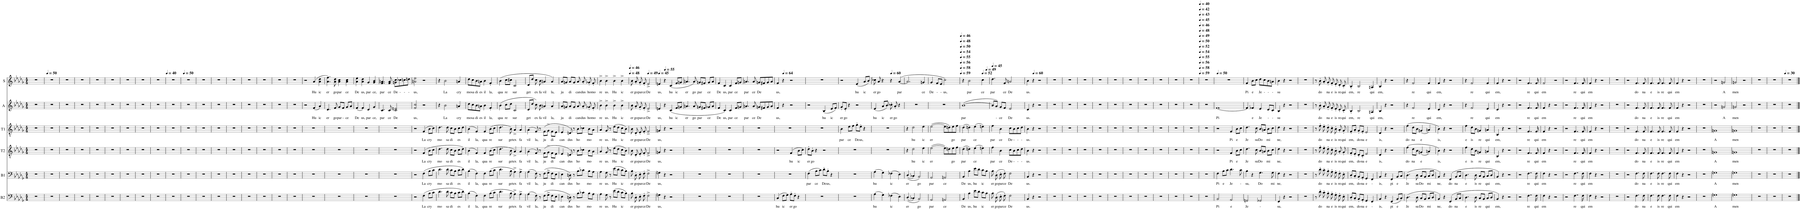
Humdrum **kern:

**kern	**text	**kern	**text	**kern	**text	**kern	**text	**kern	**text	**kern	**text
*part6	*part6	*part5	*part5	*part4	*part4	*part3	*part3	*part2	*part2	*part1	*part1
*staff6	*staff6	*staff5	*staff5	*staff4	*staff4	*staff3	*staff3	*staff2	*staff2	*staff1	*staff1
*I"B2	*	*I"B1	*	*I"T2	*	*I"T1	*	*I"A	*	*I"S	*
*I'B2	*	*I'B1	*	*I'T2	*	*I'T1	*	*I'A	*	*I'S	*
*clefF4	*	*clefF4	*	*clefGv2	*	*clefGv2	*	*clefG2	*	*clefG2	*
*k[b-e-a-d-g-]	*	*k[b-e-a-d-g-]	*	*k[b-e-a-d-g-]	*	*k[b-e-a-d-g-]	*	*k[b-e-a-d-g-]	*	*k[b-e-a-d-g-]	*
*M4/4	*	*M4/4	*	*M4/4	*	*M4/4	*	*M4/4	*	*M4/4	*
=1	=1	=1	=1	=1	=1	=1	=1	=1	=1	=1	=1
1r	.	1r	.	1r	.	1r	.	1r	.	1r	.
=2	=2	=2	=2	=2	=2	=2	=2	=2	=2	=2	=2
1r	.	1r	.	1r	.	1r	.	1r	.	1r	.
=3	=3	=3	=3	=3	=3	=3	=3	=3	=3	=3	=3
1r	.	1r	.	1r	.	1r	.	1r	.	1r	.
=4	=4	=4	=4	=4	=4	=4	=4	=4	=4	=4	=4
1r	.	1r	.	1r	.	1r	.	1r	.	1r	.
=5	=5	=5	=5	=5	=5	=5	=5	=5	=5	=5	=5
1r	.	1r	.	1r	.	1r	.	1r	.	1r	.
=6	=6	=6	=6	=6	=6	=6	=6	=6	=6	=6	=6
1r	.	1r	.	1r	.	1r	.	1r	.	1r	.
=7	=7	=7	=7	=7	=7	=7	=7	=7	=7	=7	=7
1r	.	1r	.	1r	.	1r	.	1r	.	1r	.
=8	=8	=8	=8	=8	=8	=8	=8	=8	=8	=8	=8
1r	.	1r	.	1r	.	1r	.	1r	.	1r	.
=9	=9	=9	=9	=9	=9	=9	=9	=9	=9	=9	=9
1r	.	1r	.	1r	.	1r	.	1r	.	1r	.
=10	=10	=10	=10	=10	=10	=10	=10	=10	=10	=10	=10
1r	.	1r	.	1r	.	1r	.	1r	.	1r	.
=11	=11	=11	=11	=11	=11	=11	=11	=11	=11	=11	=11
1r	.	1r	.	1r	.	1r	.	1r	.	1r	.
=12	=12	=12	=12	=12	=12	=12	=12	=12	=12	=12	=12
1r	.	1r	.	1r	.	1r	.	1r	.	1r	.
=13	=13	=13	=13	=13	=13	=13	=13	=13	=13	=13	=13
1r	.	1r	.	1r	.	1r	.	1r	.	1r	.
=14	=14	=14	=14	=14	=14	=14	=14	=14	=14	=14	=14
1r	.	1r	.	1r	.	1r	.	1r	.	1r	.
=15	=15	=15	=15	=15	=15	=15	=15	=15	=15	=15	=15
1r	.	1r	.	1r	.	1r	.	1r	.	1r	.
=16	=16	=16	=16	=16	=16	=16	=16	=16	=16	=16	=16
1r	.	1r	.	1r	.	1r	.	1r	.	1r	.
=17	=17	=17	=17	=17	=17	=17	=17	=17	=17	=17	=17
1r	.	1r	.	1r	.	1r	.	1r	.	1r	.
=18	=18	=18	=18	=18	=18	=18	=18	=18	=18	=18	=18
1r	.	1r	.	1r	.	1r	.	1r	.	1r	.
=19	=19	=19	=19	=19	=19	=19	=19	=19	=19	=19	=19
1r	.	1r	.	1r	.	1r	.	2r	.	2r	.
!	!	!	!	!	!	!	!	!	!LO:LY:b	!	!LO:LY:b
.	.	.	.	.	.	.	.	(4f/	Hu	(4a-/	Hu
!	!	!	!	!	!	!	!	!	!LO:LY:b	!	!LO:LY:b
.	.	.	.	.	.	.	.	4a-/)	ic	4a-\ 4dd-\	ic
=20	=20	=20	=20	=20	=20	=20	=20	=20	=20	=20	=20
!	!	!	!	!	!	!	!	!	!LO:LY:b	!	!LO:LY:b
1r	.	1r	.	1r	.	1r	.	4.d-/	er	4.a-\ 4.ff\)	er
!	!	!	!	!	!	!	!	!	!LO:LY:b	!	!LO:LY:b
.	.	.	.	.	.	.	.	8f/	go	8a-\ 8dd-\	go
!	!	!	!	!	!	!	!	!	!LO:LY:b	!	!LO:LY:b
.	.	.	.	.	.	.	.	8g-/L	par	4a-\ 4cc\	par
!	!	!	!	!	!	!	!	!	!LO:LY:b	!	!
.	.	.	.	.	.	.	.	8f/J	-	.	.
!	!	!	!	!	!	!	!	!	!LO:LY:b	!	!LO:LY:b
.	.	.	.	.	.	.	.	8g-/L	ce	4a-\ 4cc\	ce
.	.	.	.	.	.	.	.	8a-/J	.	.	.
=21	=21	=21	=21	=21	=21	=21	=21	=21	=21	=21	=21
!	!	!	!	!	!	!	!	!	!LO:LY:b	!	!LO:LY:b
1r	.	1r	.	1r	.	1r	.	(4f/	De	4a-\ 4ee-\	De
!	!	!	!	!	!	!	!	!	!LO:LY:b	!	!LO:LY:b
.	.	.	.	.	.	.	.	4f/)	us,	4a-\ 4dd-\	us,
!	!	!	!	!	!	!	!	!	!LO:LY:b	!	!LO:LY:b
.	.	.	.	.	.	.	.	4d-/	par	4g-/	par
!	!	!	!	!	!	!	!	!	!LO:LY:b	!	!LO:LY:b
.	.	.	.	.	.	.	.	4g-/	ce,	4g-/ 4b-/	ce,
=22	=22	=22	=22	=22	=22	=22	=22	=22	=22	=22	=22
!	!	!	!	!	!	!	!	!	!LO:LY:b	!	!LO:LY:b
1r	.	1r	.	1r	.	1r	.	4.c/	par	4.f/ 4.an/	par
!	!	!	!	!	!	!	!	!	!LO:LY:b	!	!LO:LY:b
.	.	.	.	.	.	.	.	8c/	ce	8f/ 8a/	ce
!	!	!	!	!	!	!	!	!	!LO:LY:b	!	!LO:LY:b
.	.	.	.	.	.	.	.	2c/ 2en/	De	8gn\ 8cc\L	De
!	!	!	!	!	!	!	!	!	!	!	!LO:LY:b
.	.	.	.	.	.	.	.	.	.	8cc-X\	-
!	!	!	!	!	!	!	!	!	!	!	!LO:LY:b
.	.	.	.	.	.	.	.	.	.	8ccn\	-
!	!	!	!	!	!	!	!	!	!	!	!LO:LY:b
.	.	.	.	.	.	.	.	.	.	8ddn\J	-
=23	=23	=23	=23	=23	=23	=23	=23	=23	=23	=23	=23
!	!	!	!	!	!	!	!	!	!LO:LY:b	!	!LO:LY:b
2r	.	2r	.	2r	.	2r	.	2f/ 2cc/	us,	2an\ 2ee-\	us,
!	!LO:LY:b	!	!LO:LY:b	!	!LO:LY:b	!	!LO:LY:b	!	!	!	!
(4F\	La	(4F\	La	(4F/	La	(4F/	La	2r	.	2r	.
!	!LO:LY:b	!	!LO:LY:b	!	!LO:LY:b	!	!LO:LY:b	!	!	!	!
8B-\L	cry	8B-\L	cry	8B-\L	cry	8B-\L	cry	.	.	.	.
8c\J	.	8c\J	.	8c\J	.	8c\J)	.	.	.	.	.
=24	=24	=24	=24	=24	=24	=24	=24	=24	=24	=24	=24
!	!LO:LY:b	!	!LO:LY:b	!	!LO:LY:b	!	!LO:LY:b	!	!	!	!
4.d-\	mo	4.d-\	mo	4.d-\	mo	4.d-\	mo	4r	.	4r	.
!	!	!	!	!	!	!	!	!	!LO:LY:b	!	!LO:LY:b
.	.	.	.	.	.	.	.	2b-\	La	2b-\	La
!	!LO:LY:b	!	!LO:LY:b	!	!LO:LY:b	!	!LO:LY:b	!	!	!	!
8d-\	sa	8d-\	sa	8d-\	sa	8d-\	sa	.	.	.	.
!	!LO:LY:b	!	!LO:LY:b	!	!LO:LY:b	!	!LO:LY:b	!	!	!	!
8c\L	di	8c\L	di	8c\L	di	8c\L	di	.	.	.	.
8B-\J	.	8B-\J	.	8B-\J	.	8B-\J	.	.	.	.	.
!	!LO:LY:b	!	!LO:LY:b	!	!LO:LY:b	!	!LO:LY:b	!	!LO:LY:b	!	!LO:LY:b
8c\L	es	8c\L	es	8c\L	es	8c\L	es	4an/	cry	4an/	cry
8d-\J)	.	8d-\J)	.	8d-\J)	.	8d-\J	.	.	.	.	.
=25	=25	=25	=25	=25	=25	=25	=25	=25	=25	=25	=25
!	!LO:LY:b	!	!LO:LY:b	!	!LO:LY:b	!	!LO:LY:b	!	!LO:LY:b	!	!LO:LY:b
(4B-\	il	(4B-\	il	(4B-\	il	(4B-\	il	8dd-\L	mo	8dd-\L	mo
!	!	!	!	!	!	!	!	!	!LO:LY:b	!	!LO:LY:b
.	.	.	.	.	.	.	.	8cc\	sa	8cc\	sa
!	!LO:LY:b	!	!LO:LY:b	!	!LO:LY:b	!	!LO:LY:b	!	!LO:LY:b	!	!LO:LY:b
4F\)	la,	4F\)	la,	4F/)	la,	4F/)	la,	8b-\	di	8b-\	di
!	!	!	!	!	!	!	!	!	!LO:LY:b	!	!LO:LY:b
.	.	.	.	.	.	.	.	8an\J	es	8an\J	es
!	!LO:LY:b	!	!LO:LY:b	!	!LO:LY:b	!	!LO:LY:b	!	!LO:LY:b	!	!LO:LY:b
4F\	qua	4F\	qua	4F/	qua	4F/	qua	4b-\	il	4b-\	il
!	!LO:LY:b	!	!LO:LY:b	!	!LO:LY:b	!	!LO:LY:b	!	!LO:LY:b	!	!LO:LY:b
(8B-\L	re	(8B-\L	re	(8B-\L	re	(8B-\L	re	4f'/	la,	4f'/	la,
8c\J	.	8c\J	.	8c\J	.	8c\J	.	.	.	.	.
=26	=26	=26	=26	=26	=26	=26	=26	=26	=26	=26	=26
!	!LO:LY:b	!	!LO:LY:b	!	!LO:LY:b	!	!LO:LY:b	!	!LO:LY:b	!	!LO:LY:b
4.d-\	sur	4.d-\	sur	4.d-\	sur	4.d-\	sur	(4b-\	qua	(4b-\	qua
!	!	!	!	!	!	!	!	!	!LO:LY:b	!	!LO:LY:b
.	.	.	.	.	.	.	.	8cc\L	re	8cc\L	re
!	!LO:LY:b	!	!LO:LY:b	!	!LO:LY:b	!	!LO:LY:b	!	!	!	!
8B-\	get	8B-\	get	8B-\	get	8B-\)	get	8dd-\J	.	8cc#X\J	.
!	!LO:LY:b	!	!LO:LY:b	!	!LO:LY:b	!	!LO:LY:b	!	!LO:LY:b	!	!LO:LY:b
4A-^\)	ex	4A-^\)	ex	4A-^/)	ex	4A-^/	ex	2c/	sur	2c/	sur
!	!LO:LY:b	!	!LO:LY:b	!	!LO:LY:b	!	!LO:LY:b	!	!	!	!
4A-^\	fa	4A-^\	fa	4A-/	fa	4A-/	fa	.	.	.	.
=27	=27	=27	=27	=27	=27	=27	=27	=27	=27	=27	=27
!	!LO:LY:b	!	!LO:LY:b	!	!LO:LY:b	!	!LO:LY:b	!	!LO:LY:b	!	!LO:LY:b
(4A-\	vil	(4A-\	vil	(4A-\	vil	(4A-\	vil	8d-/L	get	8d-/L	get
.	.	.	.	.	.	.	.	8dd-/J	.	8dd-/J	.
!	!LO:LY:b	!	!LO:LY:b	!	!LO:LY:b	!	!LO:LY:b	!	!LO:LY:b	!	!LO:LY:b
8F\)	la,	8F\)	la,	8F/)	la,	8F/)	la,	8cc\)	ex	8cc\	ex
!	!	!	!	!	!	!	!	!	!LO:LY:b	!	!LO:LY:b
8r	.	8r	.	8r	.	8r	.	8b-\	fa	8b-\	fa
!	!LO:LY:b	!	!LO:LY:b	!	!LO:LY:b	!	!LO:LY:b	!	!LO:LY:b	!	!LO:LY:b
(8F\L	ju	(8F\L	ju	(8F\L	ju	(8F\L	ju	4an/	vil	4an/	vil
8G-^\J	.	8G-^\J	.	8G-^\J	.	8G-^\J	.	.	.	.	.
!	!LO:LY:b	!	!LO:LY:b	!	!LO:LY:b	!	!LO:LY:b	!	!LO:LY:b	!	!LO:LY:b
8F\L	di	8F\L	di	8F\L	di	8F\L	di	4a/	la,	4a/)	la,
8E-\J	.	8E-\J	.	8E-\J	.	8E-\J	.	.	.	.	.
=28	=28	=28	=28	=28	=28	=28	=28	=28	=28	=28	=28
!	!LO:LY:b	!	!LO:LY:b	!	!LO:LY:b	!	!LO:LY:b	!	!LO:LY:b	!	!LO:LY:b
4E-\	can	4E-\	can	4E-/	can	4E-/	can	8a-/L	ju	8a-/L	ju
.	.	.	.	.	.	.	.	8gn/J	.	8gn/J	.
!	!LO:LY:b	!	!LO:LY:b	!	!LO:LY:b	!	!LO:LY:b	!	!LO:LY:b	!	!LO:LY:b
8Dn\)	dus	8Dn\)	dus	8Dn/)	dus	8Dn/)	dus	8a-/L	di	8a-/L	di
8r	.	8r	.	8r	.	8r	.	8g/J	.	8g/J	.
!	!LO:LY:b	!	!LO:LY:b	!	!LO:LY:b	!	!LO:LY:b	!	!LO:LY:b	!	!LO:LY:b
8B-\L	ho	8B-\L	ho	8B-\L	ho	8B-\L	ho	8a-/	can	8a-/	can
!	!	!	!	!	!	!	!	!	!LO:LY:b	!	!LO:LY:b
8c-X\J	.	8c-X\J	.	8c-X\J	.	8c-X\J	.	8a-'/	dus	8a-'/	dus
!	!LO:LY:b	!	!LO:LY:b	!	!LO:LY:b	!	!LO:LY:b	!	!LO:LY:b	!	!LO:LY:b
8B-\L	mo	8B-\L	mo	8B-\L	mo	8B-\L	mo	8g-X'/	ho	8g-X'/	ho
!	!	!	!	!	!	!	!	!	!LO:LY:b	!	!LO:LY:b
8A-\J	.	8A-\J	.	8A-\J	.	8A-\J	.	8f'/	mo	8f'/	mo
=29	=29	=29	=29	=29	=29	=29	=29	=29	=29	=29	=29
!	!LO:LY:b	!	!LO:LY:b	!	!LO:LY:b	!	!LO:LY:b	!	!LO:LY:b	!	!LO:LY:b
4A-\	re	4A-\	re	4A-/	re	4A-/	re	4b-^\	re	4b-^\	re
!	!LO:LY:b	!	!LO:LY:b	!	!LO:LY:b	!	!LO:LY:b	!	!LO:LY:b	!	!LO:LY:b
8G-\	us.	8G-\	us.	8G-/	us.	8G-/	us.	4b-^\	us.	4b-^\	us.
8r	.	8r	.	8r	.	8r	.	.	.	.	.
!	!LO:LY:b	!	!LO:LY:b	!	!LO:LY:b	!	!LO:LY:b	!	!LO:LY:b	!	!LO:LY:b
(8e-\L	Hu	(8e-\L	Hu	(8e-\L	Hu	(8e-\L	Hu	4b-^\	Hu	4b-^\	Hu
8d-\J	.	8d-\J	.	8d-\J	.	8d-\J	.	.	.	.	.
!	!LO:LY:b	!	!LO:LY:b	!	!LO:LY:b	!	!LO:LY:b	!	!LO:LY:b	!	!LO:LY:b
8c\L	ic	8c\L	ic	8c\L	ic	8c\L	ic	4b-^\	ic	4b-^\	ic
8B-\J)	.	8B-\J)	.	8B-\J)	.	8B-\J)	.	.	.	.	.
=30	=30	=30	=30	=30	=30	=30	=30	=30	=30	=30	=30
!	!LO:LY:b	!	!LO:LY:b	!	!LO:LY:b	!	!LO:LY:b	!	!LO:LY:b	!	!LO:LY:b
8B-\	er	8B-\	er	8B-\	er	8B-\	er	8b-\	er	8b-\	er
!	!LO:LY:b	!	!LO:LY:b	!	!LO:LY:b	!	!LO:LY:b	!	!LO:LY:b	!	!LO:LY:b
8D-'\	go	8D-'\	go	8D-'/	go	8D-'/	go	8a-'/	go	8a-'/	go
!	!LO:LY:b	!	!LO:LY:b	!	!LO:LY:b	!	!LO:LY:b	!	!LO:LY:b	!	!LO:LY:b
8E-'\	par	8E-'\	par	8E-'/	par	8E-'/	par	8g-'/	par	8g-'/	par
!	!LO:LY:b	!	!LO:LY:b	!	!LO:LY:b	!	!LO:LY:b	!	!LO:LY:b	!	!LO:LY:b
8F'\	ce	8F'\	ce	8F'/	ce	8F'/	ce	8f'/	ce	8f'/	ce
!	!LO:LY:b	!	!LO:LY:b	!	!LO:LY:b	!	!LO:LY:b	!	!LO:LY:b	!	!LO:LY:b
2F^\	De	2F^\	De	2F^/	De	2F^/	De	2e-^/	De	2e-^/	De
=31	=31	=31	=31	=31	=31	=31	=31	=31	=31	=31	=31
!	!LO:LY:b	!	!LO:LY:b	!	!LO:LY:b	!	!LO:LY:b	!	!LO:LY:b	!	!LO:LY:b
4Gn\	us,	4Gn\	us,	4Gn/	us,	4Gn/	us,	4en/	us,	4en/	us,
4r	.	4r	.	4r	.	4r	.	4r	.	4r	.
!	!	!	!	!	!	!	!	!	!LO:LY:b	!	!LO:LY:b
2r	.	2r	.	2r	.	2r	.	(4c/	hu	(4c/	hu
!	!	!	!	!	!	!	!	!	!LO:LY:b	!	!LO:LY:b
.	.	.	.	.	.	.	.	8f/L	ic	8f/L	ic
.	.	.	.	.	.	.	.	8gn/J	.	8gn/J	.
=32	=32	=32	=32	=32	=32	=32	=32	=32	=32	=32	=32
!	!	!	!	!	!	!	!	!	!LO:LY:b	!	!LO:LY:b
1r	.	1r	.	1r	.	1r	.	4.an/	er	4.an/	er
!	!	!	!	!	!	!	!	!	!LO:LY:b	!	!LO:LY:b
.	.	.	.	.	.	.	.	8a/	go	8a/)	go
!	!	!	!	!	!	!	!	!	!LO:LY:b	!	!LO:LY:b
.	.	.	.	.	.	.	.	8gn/L	par	8gn/L	par
.	.	.	.	.	.	.	.	8f#X/J	.	8f#X/J	.
!	!	!	!	!	!	!	!	!	!LO:LY:b	!	!LO:LY:b
.	.	.	.	.	.	.	.	8g-X/L	ce	8g/L	ce
.	.	.	.	.	.	.	.	8a/J	.	8a/J	.
=33	=33	=33	=33	=33	=33	=33	=33	=33	=33	=33	=33
!	!	!	!	!	!	!	!	!	!LO:LY:b	!	!LO:LY:b
1r	.	1r	.	1r	.	1r	.	4f/	De	4f/	De
!	!	!	!	!	!	!	!	!	!LO:LY:b	!	!LO:LY:b
.	.	.	.	.	.	.	.	4c/)	us,	4c/	us,
!	!	!	!	!	!	!	!	!	!LO:LY:b	!	!LO:LY:b
.	.	.	.	.	.	.	.	4c/	par	4c/	par
!	!	!	!	!	!	!	!	!	!LO:LY:b	!	!LO:LY:b
.	.	.	.	.	.	.	.	8f/L	ce	8f/L	ce
.	.	.	.	.	.	.	.	8gn/J	.	8gn/J	.
=34	=34	=34	=34	=34	=34	=34	=34	=34	=34	=34	=34
!	!	!	!	!	!	!	!	!	!LO:LY:b	!	!LO:LY:b
1r	.	1r	.	1r	.	1r	.	4.an/	par	4.an/	par
!	!	!	!	!	!	!	!	!	!LO:LY:b	!	!LO:LY:b
.	.	.	.	.	.	.	.	8a/	ce	8a/	ce
!	!	!	!	!	!	!	!	!	!LO:LY:b	!	!LO:LY:b
.	.	.	.	.	.	.	.	8gn/L	De	8gn/L	De
.	.	.	.	.	.	.	.	8f#X/	.	8f#X/	.
.	.	.	.	.	.	.	.	8g/	.	8g/	.
.	.	.	.	.	.	.	.	8a/J	.	8a/J	.
=35	=35	=35	=35	=35	=35	=35	=35	=35	=35	=35	=35
!	!LO:LY:b	!	!	!	!	!	!	!	!LO:LY:b	!	!LO:LY:b
(4C/	hu	1r	.	2r	.	1r	.	4f/	us,	4f/	us,
!	!LO:LY:b	!	!	!	!	!	!	!	!	!	!
8F\L	ic	.	.	.	.	.	.	4r	.	4r	.
8G-\J)	.	.	.	.	.	.	.	.	.	.	.
!	!LO:LY:b	!	!	!	!LO:LY:b	!	!	!	!	!	!
8A-'\L	er	.	.	(4F/	hu	.	.	2r	.	2r	.
!	!LO:LY:b	!	!	!	!	!	!	!	!	!	!
8F'\J	go	.	.	.	.	.	.	.	.	.	.
!	!	!	!	!	!LO:LY:b	!	!	!	!	!	!
4r	.	.	.	8B-\L	ic	.	.	.	.	.	.
.	.	.	.	8c\J)	.	.	.	.	.	.	.
=36	=36	=36	=36	=36	=36	=36	=36	=36	=36	=36	=36
!	!	!	!LO:LY:b	!	!LO:LY:b	!	!	!	!	!	!
1r	.	(4F\	par	8d-'\L	er	1r	.	2r	.	1r	.
!	!	!	!	!	!LO:LY:b	!	!	!	!	!	!
.	.	.	.	8B-'\J	go	.	.	.	.	.	.
!	!	!	!LO:LY:b	!	!	!	!	!	!	!	!
.	.	8B-\L	ce	4r	.	.	.	.	.	.	.
.	.	8c\J)	.	.	.	.	.	.	.	.	.
!	!	!	!LO:LY:b	!	!	!	!	!	!LO:LY:b	!	!
.	.	8d-'\L	De	2r	.	.	.	(4B-/	hu	.	.
!	!	!	!LO:LY:b	!	!	!	!	!	!	!	!
.	.	8B-'\J	us,	.	.	.	.	.	.	.	.
!	!	!	!	!	!	!	!	!	!LO:LY:b	!	!
.	.	4r	.	.	.	.	.	8e-/L	ic	.	.
.	.	.	.	.	.	.	.	8f/J)	.	.	.
=37	=37	=37	=37	=37	=37	=37	=37	=37	=37	=37	=37
!	!	!	!	!	!	!	!LO:LY:b	!	!LO:LY:b	!	!
1r	.	1r	.	1r	.	4B-\	par	8g-'/L	er	2r	.
!	!	!	!	!	!	!	!	!	!LO:LY:b	!	!
.	.	.	.	.	.	.	.	8e-'/J	go	.	.
!	!	!	!	!	!	!	!LO:LY:b	!	!	!	!
.	.	.	.	.	.	8e-\L	ce	4r	.	.	.
.	.	.	.	.	.	8f\J	.	.	.	.	.
!	!	!	!	!	!	!	!LO:LY:b	!	!	!	!LO:LY:b
.	.	.	.	.	.	8g-'\L	De	2r	.	(4e-/	hu
!	!	!	!	!	!	!	!LO:LY:b	!	!	!	!
.	.	.	.	.	.	8e-'\J	us,	.	.	.	.
!	!	!	!	!	!	!	!	!	!	!	!LO:LY:b
.	.	.	.	.	.	4r	.	.	.	8a-/L	ic
.	.	.	.	.	.	.	.	.	.	8b-/J)	.
=38	=38	=38	=38	=38	=38	=38	=38	=38	=38	=38	=38
!	!LO:LY:b	!	!LO:LY:b	!	!	!	!	!	!LO:LY:b	!	!LO:LY:b
(4A-\	hu	(4A-\	hu	1r	.	1r	.	(4e-/	hu	8cc-X\	er
!	!	!	!	!	!	!	!	!	!	!	!LO:LY:b
.	.	.	.	.	.	.	.	.	.	8a-/	go
!	!	!	!	!	!	!	!	!	!LO:LY:b	!	!
4G-\)	.	4G-\)	.	.	.	.	.	8a-/L	ic	4r	.
.	.	.	.	.	.	.	.	8b-/J)	.	.	.
!	!LO:LY:b	!	!LO:LY:b	!	!	!	!	!	!LO:LY:b	!	!
(4F-X\	ic	(4F-X\	ic	.	.	.	.	8cc-X'\	er	4r	.
!	!	!	!	!	!	!	!	!	!LO:LY:b	!	!
.	.	.	.	.	.	.	.	8a-'/	go	.	.
!	!	!	!	!	!	!	!	!	!	!	!LO:LY:b
4E-\)	.	4E-\)	.	.	.	.	.	4r	.	([4a-/	par
=39	=39	=39	=39	=39	=39	=39	=39	=39	=39	=39	=39
!	!LO:LY:b	!	!LO:LY:b	!	!	!	!	!	!	!	!
((4D-/	er	((4D-/	er	4r	.	4r	.	1r	.	2.a-/]	.
!	!	!	!	!	!LO:LY:b	!	!LO:LY:b	!	!	!	!
4C-X/)	.	4C-X/)	.	2d-\	hu	2d-\	hu	.	.	.	.
!	!LO:LY:b	!	!LO:LY:b	!	!	!	!	!	!	!	!
2BB-/)	go	2BB-/)	go	.	.	.	.	.	.	.	.
!	!	!	!	!	!LO:LY:b	!	!LO:LY:b	!	!	!	!LO:LY:b
.	.	.	.	4e-\	ic	4e-\	ic	.	.	4gn/	ce
=40	=40	=40	=40	=40	=40	=40	=40	=40	=40	=40	=40
!	!LO:LY:b	!	!LO:LY:b	!	!LO:LY:b	!	!LO:LY:b	!	!	!	!LO:LY:b
2AA-/	par	2AA-/	par	([2e-\	er	([2e-\	er	1r	.	4g-/	De
!	!	!	!	!	!	!	!	!	!	!	!LO:LY:b
.	.	.	.	.	.	.	.	.	.	8f/L	-
!	!	!	!	!	!	!	!	!	!	!	!LO:LY:b
.	.	.	.	.	.	.	.	.	.	8e-/J	-
!	!LO:LY:b	!	!LO:LY:b	!	!	!	!	!	!	!	!LO:LY:b
2AAn/	ce	2AAn/	ce	8e-\L])	.	8e-\L]	.	.	.	2cc\)	us,
.	.	.	.	8dn\	.	8dn\)	.	.	.	.	.
!	!	!	!	!	!LO:LY:b	!	!LO:LY:b	!	!	!	!
.	.	.	.	8e-\	go	8e-\	go	.	.	.	.
.	.	.	.	8f\J	.	8f\J	.	.	.	.	.
=41	=41	=41	=41	=41	=41	=41	=41	=41	=41	=41	=41
!	!LO:LY:b	!	!LO:LY:b	!	!LO:LY:b	!	!LO:LY:b	!	!LO:LY:b	!	!
4BB-/	De	4BB-/	De	(4d-\	par	(4d-\	par	([1b-	par	4r	.
!	!LO:LY:b	!	!LO:LY:b	!	!	!	!	!	!	!	!LO:LY:b
4B-\	us,	4B-\	us,	4dn\)	.	4dn\)	.	.	.	2b-\	par
!	!LO:LY:b	!	!LO:LY:b	!	!LO:LY:b	!	!LO:LY:b	!	!	!	!
8e-\L	hu	8e-\L	hu	(4e-\	ce	(4e-\	ce	.	.	.	.
8d-\J	.	8d-\J	.	.	.	.	.	.	.	.	.
!	!LO:LY:b	!	!LO:LY:b	!	!	!	!	!	!	!	!LO:LY:b
8c\L	ic	8c\L	ic	4en\)	.	4en\)	.	.	.	4cc\	ce
8B-\J	.	8B-\J	.	.	.	.	.	.	.	.	.
=42	=42	=42	=42	=42	=42	=42	=42	=42	=42	=42	=42
!	!LO:LY:b	!	!LO:LY:b	!	!LO:LY:b	!	!LO:LY:b	!	!	!	!LO:LY:b
8B-\	er	8B-\	er	4f\	par	4f\	par	8b-/L]	.	4.dd-\	par
!	!LO:LY:b	!	!LO:LY:b	!	!	!	!	!	!LO:LY:b	!	!
(8D-'\	go	(8D-'\	go	.	.	.	.	8a-/J)	-	.	.
!	!LO:LY:b	!	!LO:LY:b	!	!LO:LY:b	!	!LO:LY:b	!	!LO:LY:b	!	!
8E-'\	par	8E-'\	par	4B-\	ce	4B-\	ce	8g-/L	ce	.	.
!	!LO:LY:b	!	!LO:LY:b	!	!	!	!	!	!	!	!LO:LY:b
8F'\)	ce	8F'\)	ce	.	.	.	.	8f/J	.	8f/	ce
!	!LO:LY:b	!	!LO:LY:b	!	!LO:LY:b	!	!LO:LY:b	!	!LO:LY:b	!	!LO:LY:b
2F\	De	2F\	De	8c\L	De	8c\L	De	2e-/	De	2an/	De
!	!	!	!	!	!LO:LY:b	!	!LO:LY:b	!	!	!	!
.	.	.	.	8B-\	-	8B-\	-	.	.	.	.
!	!	!	!	!	!LO:LY:b	!	!LO:LY:b	!	!	!	!
.	.	.	.	8c\	-	8c\	-	.	.	.	.
!	!	!	!	!	!LO:LY:b	!	!LO:LY:b	!	!	!	!
.	.	.	.	8d-\J	-	8d-\J	-	.	.	.	.
=43	=43	=43	=43	=43	=43	=43	=43	=43	=43	=43	=43
!	!LO:LY:b	!	!LO:LY:b	!	!LO:LY:b	!	!LO:LY:b	!	!LO:LY:b	!	!LO:LY:b
4BB-/	us.	4BB-/	us.	4B-\	us.	4B-\	us.	4d-/	us.	4b-\	us.
4r	.	4r	.	4r	.	4r	.	4r	.	4r	.
2r	.	2r	.	2r	.	2r	.	2r	.	2r	.
=44	=44	=44	=44	=44	=44	=44	=44	=44	=44	=44	=44
1r	.	1r	.	1r	.	1r	.	1r	.	1r	.
=45	=45	=45	=45	=45	=45	=45	=45	=45	=45	=45	=45
1r	.	1r	.	1r	.	1r	.	1r	.	1r	.
=46	=46	=46	=46	=46	=46	=46	=46	=46	=46	=46	=46
1r	.	1r	.	1r	.	1r	.	1r	.	1r	.
=47	=47	=47	=47	=47	=47	=47	=47	=47	=47	=47	=47
1r	.	1r	.	1r	.	1r	.	1r	.	1r	.
=48	=48	=48	=48	=48	=48	=48	=48	=48	=48	=48	=48
1r	.	1r	.	1r	.	1r	.	1r	.	1r	.
=49	=49	=49	=49	=49	=49	=49	=49	=49	=49	=49	=49
1r	.	1r	.	1r	.	1r	.	1r	.	1r	.
=50	=50	=50	=50	=50	=50	=50	=50	=50	=50	=50	=50
1r	.	1r	.	1r	.	1r	.	1r	.	1r	.
=51	=51	=51	=51	=51	=51	=51	=51	=51	=51	=51	=51
1r	.	1r	.	1r	.	1r	.	1r	.	1r	.
=52	=52	=52	=52	=52	=52	=52	=52	=52	=52	=52	=52
1r	.	1r	.	1r	.	1r	.	1r	.	1r	.
=53	=53	=53	=53	=53	=53	=53	=53	=53	=53	=53	=53
1r	.	1r	.	1r	.	1r	.	1r	.	1r	.
=54	=54	=54	=54	=54	=54	=54	=54	=54	=54	=54	=54
1r	.	1r	.	1r	.	1r	.	1r	.	1r	.
=55	=55	=55	=55	=55	=55	=55	=55	=55	=55	=55	=55
!	!LO:LY:b	!	!LO:LY:b	!	!	!	!	!	!LO:LY:b	!	!
2BB-/	Pi	4F\	Pi	2r	.	2r	.	[1f	Pi	1r	.
!	!	!	!LO:LY:b	!	!	!	!	!	!	!	!
.	.	8B-\L	e	.	.	.	.	.	.	.	.
.	.	8c\J	.	.	.	.	.	.	.	.	.
!	!LO:LY:b	!	!LO:LY:b	!	!LO:LY:b	!	!LO:LY:b	!	!	!	!
2AA-/	e	4.d-\	Je	4F/	Pi	4F/	Pi	.	.	.	.
!	!	!	!	!	!LO:LY:b	!	!LO:LY:b	!	!	!	!
.	.	.	.	8B-\L	e	8B-\L	e	.	.	.	.
!	!	!	!LO:LY:b	!	!	!	!	!	!	!	!
.	.	8c\	-	8c\J	.	8c\J	.	.	.	.	.
=56	=56	=56	=56	=56	=56	=56	=56	=56	=56	=56	=56
!	!LO:LY:b	!	!LO:LY:b	!	!LO:LY:b	!	!LO:LY:b	!	!	!	!LO:LY:b
2GGn/	Je	4B-\	su,	4.d-\	Je	4.d-\	Je	4f/]	.	4f/	Pi
!	!	!	!	!	!	!	!	!	!LO:LY:b	!	!LO:LY:b
.	.	4r	.	.	.	.	.	4f-X/	e	8b-\L	e
!	!	!	!	!	!LO:LY:b	!	!LO:LY:b	!	!	!	!
.	.	.	.	8c\	su	8c\	su	.	.	8cc\J	.
!	!LO:LY:b	!	!LO:LY:b	!	!LO:LY:b	!	!LO:LY:b	!	!LO:LY:b	!	!LO:LY:b
2GG-X/	-	4.G-\	Do	8B-/L	Do	8B-/L	Do	4e-/	Je	8dd-\L	Je
!	!	!	!	!	!	!	!	!	!	!	!LO:LY:b
.	.	.	.	8An/J	.	8An/J	.	.	.	8cc\	-
!	!	!	!	!	!LO:LY:b	!	!LO:LY:b	!	!LO:LY:b	!	!LO:LY:b
.	.	.	.	8B-\L	mi	8B-\L	mi	8d-/L	-	8b-\	-
!	!	!	!LO:LY:b	!	!	!	!	!	!LO:LY:b	!	!LO:LY:b
.	.	8G-\	mi	8c\J	.	8c\J	.	8c/J	-	8an\J	-
=57	=57	=57	=57	=57	=57	=57	=57	=57	=57	=57	=57
!	!LO:LY:b	!	!LO:LY:b	!	!LO:LY:b	!	!LO:LY:b	!	!LO:LY:b	!	!LO:LY:b
4FF/	su,	4F\	ne,	4d-\	ne,	4d-\	ne,	4B-/	su	4b-\	su
4r	.	4r	.	4r	.	4r	.	4r	.	4r	.
2r	.	2r	.	2r	.	2r	.	2r	.	2r	.
=58	=58	=58	=58	=58	=58	=58	=58	=58	=58	=58	=58
1r	.	1r	.	1r	.	1r	.	1r	.	1r	.
=59	=59	=59	=59	=59	=59	=59	=59	=59	=59	=59	=59
8r	.	8r	.	8r	.	8r	.	8r	.	8r	.
!	!LO:LY:b	!	!LO:LY:b	!	!LO:LY:b	!	!LO:LY:b	!	!LO:LY:b	!	!LO:LY:b
8d-'\	do	8d-'\	do	8f'\	do	8f'\	do	8b-'\	do	8b-'\	do
8c'\	.	8c'\	.	8e-'\	.	8e-'\	.	8a-'/	.	8a-'/	.
!	!LO:LY:b	!	!LO:LY:b	!	!LO:LY:b	!	!LO:LY:b	!	!LO:LY:b	!	!LO:LY:b
8B-'\	na	8B-'\	na	8d-'\	na	8d-'\	na	8g-'/	na	8g-'/	na
!	!LO:LY:b	!	!LO:LY:b	!	!LO:LY:b	!	!LO:LY:b	!	!LO:LY:b	!	!LO:LY:b
8A-'\	e	8A-'\	e	8c'\	e	8c'\	e	8f'/	e	8f'/	e
!	!LO:LY:b	!	!LO:LY:b	!	!LO:LY:b	!	!LO:LY:b	!	!LO:LY:b	!	!LO:LY:b
8G-'\	is	8G-'\	is	8B-'\	is	8B-'\	is	8e-'/	is	8e-'/	is
!	!LO:LY:b	!	!LO:LY:b	!	!LO:LY:b	!	!LO:LY:b	!	!LO:LY:b	!	!LO:LY:b
8F'\	re	8F'\	re	8A-'/	re	8A-'/	re	8d-'/	re	8d-'/	re
!	!LO:LY:b	!	!LO:LY:b	!	!LO:LY:b	!	!LO:LY:b	!	!LO:LY:b	!	!LO:LY:b
8E-'\	qui	8E-'\	qui	8G-'/	qui	8G-'/	qui	8c'/	qui	8c'/	qui
=60	=60	=60	=60	=60	=60	=60	=60	=60	=60	=60	=60
!	!LO:LY:b	!	!LO:LY:b	!	!LO:LY:b	!	!LO:LY:b	!	!LO:LY:b	!	!LO:LY:b
8D-'/L	em,	8D-'/L	em,	8F'/L	em,	8F'/L	em,	4B-'/	em,	4B-'/	em,
8C'/J	.	8C'/J	.	8E-'/J	.	8A-'/J	.	.	.	.	.
!	!LO:LY:b	!	!LO:LY:b	!	!LO:LY:b	!	!LO:LY:b	!	!LO:LY:b	!	!LO:LY:b
8BB-'/L	do	8BB-'/L	do	8D-'/L	do	8G-'/L	do	2B-/	re	2B-/	re
!	!LO:LY:b	!	!LO:LY:b	!	!LO:LY:b	!	!LO:LY:b	!	!	!	!
8AA-'/J	na	8AA-'/J	na	8C'/J	na	8F'/J	na	.	.	.	.
!	!LO:LY:b	!	!LO:LY:b	!	!LO:LY:b	!	!LO:LY:b	!	!	!	!
4GG-/	e	4GG-/	e	2E-/	e	2E-/	e	.	.	.	.
!	!LO:LY:b	!	!LO:LY:b	!	!	!	!	!	!LO:LY:b	!	!LO:LY:b
4FF/	-	4FF/	-	.	.	.	.	4An/	qui	4An/	qui
=61	=61	=61	=61	=61	=61	=61	=61	=61	=61	=61	=61
!	!LO:LY:b	!	!LO:LY:b	!	!LO:LY:b	!	!LO:LY:b	!	!LO:LY:b	!	!LO:LY:b
4BB-/	is,	4BB-/	is,	4D-/	is,	4D-/	is,	4B-/	em,	4B-/	em,
4r	.	4r	.	4r	.	4r	.	4r	.	4r	.
!	!LO:LY:b	!	!LO:LY:b	!	!	!	!	!	!	!	!
(4FF/	pi	4FF/	pi	2r	.	2r	.	2r	.	2r	.
!	!LO:LY:b	!	!LO:LY:b	!	!	!	!	!	!	!	!
8BB-/L	e	8BB-/L	e	.	.	.	.	.	.	.	.
8C/J)	.	8C/J	.	.	.	.	.	.	.	.	.
=62	=62	=62	=62	=62	=62	=62	=62	=62	=62	=62	=62
!	!LO:LY:b	!	!LO:LY:b	!	!LO:LY:b	!	!LO:LY:b	!	!	!	!
(4.D-\	Je	(4.D-\	Je	(4f\	do	(4f\	do	4r	.	4r	.
!	!	!	!	!	!LO:LY:b	!	!LO:LY:b	!	!LO:LY:b	!	!LO:LY:b
.	.	.	.	8d-\L	na	8d-\L	na	2f/	re	2f/	re
!	!LO:LY:b	!	!LO:LY:b	!	!	!	!	!	!	!	!
8D-\	su	8D-\	su	8B-\J	.	8B-\J	.	.	.	.	.
!	!LO:LY:b	!	!LO:LY:b	!	!LO:LY:b	!	!LO:LY:b	!	!	!	!
8C/L	Do	8C/L	Do	(4Gn/	e	(4Gn/	e	.	.	.	.
8BB-/J	.	8BB-/J	.	.	.	.	.	.	.	.	.
!	!LO:LY:b	!	!LO:LY:b	!	!	!	!	!	!LO:LY:b	!	!LO:LY:b
8C/L	mi	8C/L	mi	4An/)	.	4An/)	.	4e-/	qui	4f/	qui
8D-/J	.	8D-/J	.	.	.	.	.	.	.	.	.
=63	=63	=63	=63	=63	=63	=63	=63	=63	=63	=63	=63
!	!LO:LY:b	!	!LO:LY:b	!	!LO:LY:b	!	!LO:LY:b	!	!LO:LY:b	!	!LO:LY:b
4BB-/)	ne,	4BB-/)	ne,	4B-\)	is,	4B-\)	is,	4d-/	em,	4f/	em,
4r	.	4r	.	4r	.	4r	.	4r	.	4r	.
!	!LO:LY:b	!	!LO:LY:b	!	!	!	!	!	!	!	!
(4FF/	do	(4FF/	do	2r	.	2r	.	2r	.	2r	.
!	!LO:LY:b	!	!LO:LY:b	!	!	!	!	!	!	!	!
8BB-/L	na	8BB-/L	na	.	.	.	.	.	.	.	.
8C/J	.	8C/J	.	.	.	.	.	.	.	.	.
=64	=64	=64	=64	=64	=64	=64	=64	=64	=64	=64	=64
!	!LO:LY:b	!	!LO:LY:b	!	!LO:LY:b	!	!LO:LY:b	!	!	!	!
4.D-\	e	4.D-\	e	4f\	e	4f\	e	4r	.	4r	.
!	!	!	!	!	!LO:LY:b	!	!LO:LY:b	!	!LO:LY:b	!	!LO:LY:b
.	.	.	.	8d-\L	is	8d-\L	is	2f/	re	2f/	re
!	!LO:LY:b	!	!LO:LY:b	!	!	!	!	!	!	!	!
8D-\	is	8D-\	is	8B-\J	.	8B-\J	.	.	.	.	.
!	!LO:LY:b	!	!LO:LY:b	!	!LO:LY:b	!	!LO:LY:b	!	!	!	!
8C/L	re	8C/L	re	4Gn/	re	4Gn/	re	.	.	.	.
8BB-/J	.	8BB-/J	.	.	.	.	.	.	.	.	.
!	!LO:LY:b	!	!LO:LY:b	!	!LO:LY:b	!	!LO:LY:b	!	!LO:LY:b	!	!LO:LY:b
8C/L	qui	8C/L	qui	4An/	qui	4An/	qui	4e-/	qui	4f/	qui
8D-/J	.	8D-/J	.	.	.	.	.	.	.	.	.
=65	=65	=65	=65	=65	=65	=65	=65	=65	=65	=65	=65
!	!LO:LY:b	!	!LO:LY:b	!	!LO:LY:b	!	!LO:LY:b	!	!LO:LY:b	!	!LO:LY:b
4BB-/)	em,	4BB-/)	em,	4BB-/	em,	4BB-/	em,	4d-/	em	4f/	em,
4r	.	4r	.	4r	.	4r	.	4r	.	4r	.
2r	.	2r	.	2r	.	2r	.	2r	.	2r	.
=66	=66	=66	=66	=66	=66	=66	=66	=66	=66	=66	=66
2r	.	2r	.	2r	.	2r	.	2r	.	2r	.
!	!LO:LY:b	!	!LO:LY:b	!	!LO:LY:b	!	!LO:LY:b	!	!LO:LY:b	!	!LO:LY:b
4..F\	re	4..F\	re	4..F/	re	4..F/	re	4..f/	re	4..f/	re
!	!LO:LY:b	!	!LO:LY:b	!	!LO:LY:b	!	!LO:LY:b	!	!LO:LY:b	!	!LO:LY:b
16F\	qui	16F\	qui	16F/	qui	16F/	qui	16f/	qui	16f/	qui
=67	=67	=67	=67	=67	=67	=67	=67	=67	=67	=67	=67
!	!LO:LY:b	!	!LO:LY:b	!	!LO:LY:b	!	!LO:LY:b	!	!LO:LY:b	!	!LO:LY:b
4F\	em	4F\	em	4F/	em	4F/	em	4f/	em	2f/	em
4r	.	4r	.	4r	.	4r	.	4r	.	.	.
2r	.	2r	.	2r	.	2r	.	2r	.	2r	.
=68	=68	=68	=68	=68	=68	=68	=68	=68	=68	=68	=68
2r	.	2r	.	2r	.	2r	.	2r	.	2r	.
!	!LO:LY:b	!	!LO:LY:b	!	!LO:LY:b	!	!LO:LY:b	!	!LO:LY:b	!	!LO:LY:b
4..F\	re	4..F\	re	4..F/	re	4..F/	re	4..f/	re	4..f/	re
!	!LO:LY:b	!	!LO:LY:b	!	!LO:LY:b	!	!LO:LY:b	!	!LO:LY:b	!	!LO:LY:b
16F\	qui	16F\	qui	16F/	qui	16F/	qui	16f/	qui	16f/	qui
=69	=69	=69	=69	=69	=69	=69	=69	=69	=69	=69	=69
!	!LO:LY:b	!	!LO:LY:b	!	!LO:LY:b	!	!LO:LY:b	!	!LO:LY:b	!	!LO:LY:b
4F\	em	4F\	em	4F/	em	4F/	em	4f/	em	4f/	em
4r	.	4r	.	4r	.	4r	.	4r	.	4r	.
2r	.	2r	.	2r	.	2r	.	2r	.	2r	.
=70	=70	=70	=70	=70	=70	=70	=70	=70	=70	=70	=70
1r	.	1r	.	1r	.	1r	.	1r	.	1r	.
=71	=71	=71	=71	=71	=71	=71	=71	=71	=71	=71	=71
2r	.	2r	.	2r	.	2r	.	2r	.	2r	.
!	!LO:LY:b	!	!LO:LY:b	!	!LO:LY:b	!	!LO:LY:b	!	!LO:LY:b	!	!LO:LY:b
4.F\	do	4.F\	do	4.F/	do	4.F/	do	4.f/	do	4.f/	do
!	!LO:LY:b	!	!LO:LY:b	!	!LO:LY:b	!	!LO:LY:b	!	!LO:LY:b	!	!LO:LY:b
8F\	na	8F\	na	8F/	na	8F/	na	8f/	na	8f/	na
=72	=72	=72	=72	=72	=72	=72	=72	=72	=72	=72	=72
!	!LO:LY:b	!	!LO:LY:b	!	!LO:LY:b	!	!LO:LY:b	!	!LO:LY:b	!	!LO:LY:b
4.F\	e	4.F\	e	4.F/	e	4.F/	e	4.f/	e	4.f/	e
!	!LO:LY:b	!	!LO:LY:b	!	!LO:LY:b	!	!LO:LY:b	!	!LO:LY:b	!	!LO:LY:b
8F\	is	8F\	is	8F/	is	8F/	is	8f/	is	8f/	is
!	!LO:LY:b	!	!LO:LY:b	!	!LO:LY:b	!	!LO:LY:b	!	!LO:LY:b	!	!LO:LY:b
4.F\	re	4.F\	re	4.F/	re	4.F/	re	4.f/	re	4.f/	re
!	!LO:LY:b	!	!LO:LY:b	!	!LO:LY:b	!	!LO:LY:b	!	!LO:LY:b	!	!LO:LY:b
8F\	qui	8F\	qui	8F/	qui	8F/	qui	8f/	qui	8f/	qui
=73	=73	=73	=73	=73	=73	=73	=73	=73	=73	=73	=73
!	!LO:LY:b	!	!LO:LY:b	!	!LO:LY:b	!	!LO:LY:b	!	!LO:LY:b	!	!LO:LY:b
4F\	em	4F\	em	4F/	em	4F/	em	4f/	em	4f/	em
4r	.	4r	.	4r	.	4r	.	4r	.	4r	.
2r	.	2r	.	2r	.	2r	.	2r	.	2r	.
=74	=74	=74	=74	=74	=74	=74	=74	=74	=74	=74	=74
1r	.	1r	.	1r	.	1r	.	1r	.	1r	.
=75	=75	=75	=75	=75	=75	=75	=75	=75	=75	=75	=75
!	!LO:LY:b	!	!LO:LY:b	!	!LO:LY:b	!	!LO:LY:b	!	!	!	!
1Gn	A	1Gn	A	1Gn	A	1Gn	A	2r	.	2r	.
!	!	!	!	!	!	!	!	!	!LO:LY:b	!	!LO:LY:b
.	.	.	.	.	.	.	.	2gn/	A	2gn/	A
=76	=76	=76	=76	=76	=76	=76	=76	=76	=76	=76	=76
!	!LO:LY:b	!	!LO:LY:b	!	!LO:LY:b	!	!LO:LY:b	!	!LO:LY:b	!	!LO:LY:b
1Gn	men	1Gn	men	1Gn	men	1Gn	men	2gn/	men	2gn/	men
.	.	.	.	.	.	.	.	2r	.	2r	.
=77	=77	=77	=77	=77	=77	=77	=77	=77	=77	=77	=77
1r	.	1r	.	1r	.	1r	.	1r	.	1r	.
=78	=78	=78	=78	=78	=78	=78	=78	=78	=78	=78	=78
1r	.	1r	.	1r	.	1r	.	1r	.	1r	.
=79	=79	=79	=79	=79	=79	=79	=79	=79	=79	=79	=79
1r	.	1r	.	1r	.	1r	.	1r	.	1r	.
==	==	==	==	==	==	==	==	==	==	==	==
*-	*-	*-	*-	*-	*-	*-	*-	*-	*-	*-	*-
